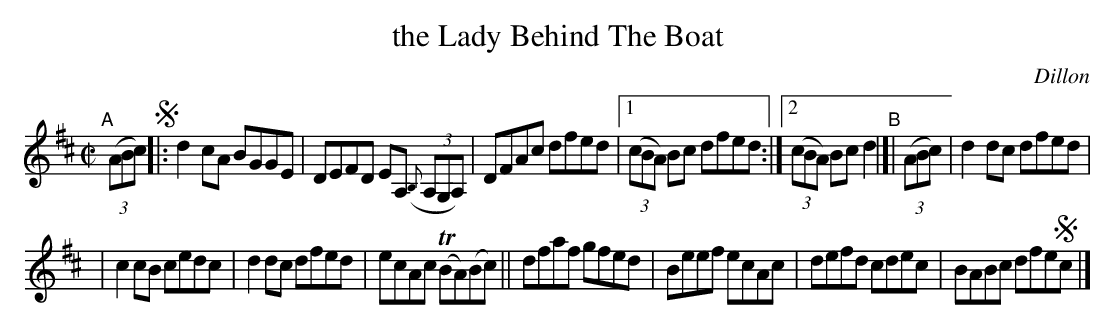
X:1
T: the Lady Behind The Boat
O: Dillon
M: C|
L: 1/8
K: D
"^A"[|] (3(ABc) !segno!|:\
d2 cA BGGE | DEFD EA, (3({B,}A,G,A,) | DFAc dfed |\
[1 (3(cBA) Bc dfed :|2 (3(cBA) Bc d2 "^B"|]|\
(3(ABc) | d2dc dfed |
| c2cB cedc | d2dc dfed | ecAc (TBA)(Bc) \
|| dfaf gfed | Beef ecAc | defd cdec | BABc dfe!segno!c |]
